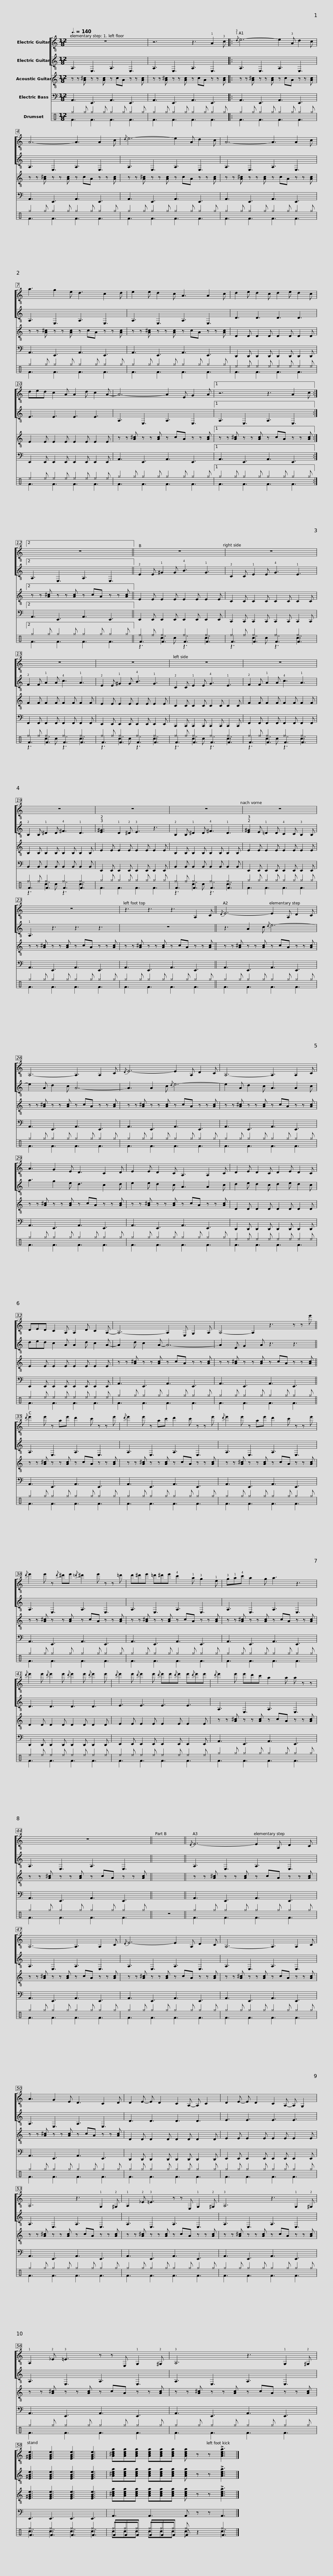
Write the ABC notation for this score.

X:1
%%score [ 1 2 ] 3 4 ( 5 6 7 )
L:1/8
Q:3/8=140
M:12/8
I:linebreak $
K:C
V:1 treble-8
V:2 treble-8
V:3 treble-8
V:4 bass
V:5 perc
K:none
V:6 perc
K:none
V:7 perc
K:none
V:1
 z12 | z6 z3 !1!A2 !3!c |:${/!1!!3!d} e6- e2 !3!A d2 c | A6- A3 A2 c |${/d} e6- e2 A d2 c | %5
 A6- A3 A2 c |$ a3 g2 e d3 c2 d | e2 e d2 c A3 A2 c |$ d2 e d2 c d2 e d2 c | ded c2 A A2 d c2 A- | %10
 A6- A2 E G2 A |1$ z6 z3 A2 c :|2 z12 ||$ z12 | z12 | %15
 z12 |$ z12 | z12 | z12 |$ z12 | %20
 z12 |$ z12 | z12 |$ z12 | z3 z3 z3 A,2 C ||$ %25
{/D} E6- E2 A, D2 C | A,6- A,3 A,2 C |${/D} E6- E2 A, D2 C | A,6- A,3 A,2 C |$ A3 G2 E D3 C2 D | %30
 E2 E D2 C A,3 A,2 C |$ D2 E D2 C D2 E D2 C | DED C2 A, A,2 D C2 A,- | A,6- A,2 E, G,2 A, |$ A,4- A,2 z3 z z e' || %35
{/d'} e'2 e' z ae' d'2 c' z z e' |${/d'} e'2 e' z ac' d'2 c' z z e' |{/d'} e'2 e' z ae' d'2 c' z z e' |${/d'} e'2 e' z{/d'} ^d'e'{/=d'} ^d'2 e' z z =d' | d'^d'e' =d'^d'e' !4!c'2 !1!a !3!g2 !1!e |$ %40
 !3!g!1!a!4!c' a2 g a3 z3 |{/d'} e'2 e'{/d'} e'2 e'{/d'} e'2 e'{/d'} e'2 e' |${/d'} e'2 e'{/d'} e'2 e'{/d'} e'e'{/d'}e' e'{/d'}e'e' |{/d'} e'2 e' e'd'c' a2 a a z z |$ z12 || %45
 x12 ||{/D} E6- E2 A, D2 C |$ A,6- A,3 A,2 C |{/D} E6- E2 A, D2 C |$ A,6- A,3 A,2 C | %50
 A3 G2 E D3 C2 D |$ D2 E- E D2 C2 A,- A, C2 | D2 E- E D2 C2 A,- A, G,2 |$ A,6 z3 !1!G,2 !2!^G, | !1!A,2 !2!_E !3!=E3 z z E, !1!G,2 !2!^G, |$ %55
 !3!A,6 z3 !1!G,2 !2!^G, | !1!A,2 !2!_E !3!=E3 z z E, !1!G,2 !2!^G, |$ !3!A,6 z3 !1!G,2 !2!^G, | [E^GBe]3 [EGBe]3 [EGBe]3 [EGBe]3 | [A^cea][Acea][Acea] [Acea][Acea][Acea] [Acea] z z !>![Acea]3 |] %60
V:2
 A,3 E,3 A,3 E,3 | A,3 E,3 A,3 E,3 |:$ A,3 E,3 A,3 E,3 | A,3 E,3 A,3 E,3 |$ A,3 E,3 A,3 E,3 | %5
 A,3 E,3 A,3 E,3 |$ A,3 E,3 A,3 E,3 | A,3 E,3 A,3 E,3 |$ D3 D3 D3 D3 | E3 E3 E3 E3 | %10
 A,3 E,3 A,3 E,3 |1$ A,3 E,3 A,3 E,3 :|2 A,3 E,3 A,3 E,3 ||$ !2!E2 E !1!^G2 G !4!B3 !1!G3 | !2!C2 C !1!E2 E !4!G3 !1!E3 | %15
 !2!F2 F !1!A2 A !4!c3 !1!A3 |$ !2!E2 E !1!^G2 G !4!B3 !1!G3 | !2!C2 C !1!E2 E !4!G3 !1!E3 | !2!F2 F !1!A2 A !4!c3 !1!A3 |$ !2!B,2 B, !1!^D2 D !4!^F3 !1!D3 | %20
 [E^G]3 !1!D2 !2!^D !3!E3 z3 |$ !2!B,2 B, !1!^D2 D !4!^F3 !1!D3 | [E^G]2 E !1!=D2 D !4!C2 C !3!B,2 B, |$ !1!A,3 z3 z3 z3 | z12 ||$ %25
 z3 A2 c{/d} e6- | e2 A d2 c A6- |$ A3 A2 c{/d} e6- | e2 A d2 c A3 A2 c |$ a3 g2 e d3 c2 d | %30
 e2 e d2 c A3 A2 c |$ d2 e d2 c d2 e d2 c | ded c2 A A2 d c2 A- | A2 d c2 A- A6- |$ A2 E G2 A z3 z3 || %35
 A,3 E,3 A,3 E,3 |$ A,3 E,3 A,3 E,3 | A,3 E,3 A,3 E,3 |$ A,3 E,3 A,3 E,3 | A,3 E,3 A,3 E,3 |$ %40
 A,3 E,3 A,3 E,3 | D3 D3 D3 D3 |$ E3 E3 E3 E3 | A,3 E,3 A,3 E,3 |$ A,3 E,3 A,3 E,3 || %45
 x12 || A,3 E,3 A,3 E,3 |$ A,3 E,3 A,3 E,3 | A,3 E,3 A,3 E,3 |$ A,3 E,3 A,3 E,3 | %50
 A,3 E,3 A,3 E,3 |$ D3 D3 D3 D3 | E3 E3 E3 E3 |$ A,3 E,3 A,3 E,3 | A,3 E,3 A,3 E,3 |$ %55
 A,3 E,3 A,3 E,3 | A,3 E,3 A,3 E,3 |$ A,3 E,3 A,3 E,3 | [E^GBe]3 [EGBe]3 [EGBe]3 [EGBe]3 | [A^cea][Acea][Acea] [Acea][Acea][Acea] [Acea] z z !>![Acea]3 |] %60
V:3
 z z [A^c] z z [Ac] z cA z z [Ac] | z z [A^c] z z [Ac] z cA z z [Ac] |:$ z z [A^c] z z [Ac] z cA z z [Ac] | z z [A^c] z z [Ac] z cA z z [Ac] |$ z z [A^c] z z [Ac] z cA z z [Ac] | %5
 z z [A^c] z z [Ac] z cA z z [Ac] |$ z z [A^c] z z [Ac] z cA z z [Ac] | z z [A^c] z z [Ac] z cA z z [Ac] |$ D2 D D2 D D2 D D2 D | E2 E E2 E E2 E E2 E | %10
 z z [A^c] z z [Ac] z cA z z [Ac] |1$ z z [A^c] z z [Ac] z cA z z [Ac] :|2 z z [A^c] z z [Ac] z cA z z [Ac] ||$ E2 E E2 E E2 E E2 E | C2 C C2 C C2 C C2 C | %15
 F2 F F2 F F2 F F2 F |$ E2 E E2 E E2 E E2 E | C2 C C2 C C2 C C2 C | F2 F F2 F F2 F F2 F |$ B,2 B, B,2 B, B,2 B, B,2 B, | %20
 E2 E E2 E E2 E E2 E |$ B,2 B, B,2 B, B,2 B, B,2 B, | E2 E E2 E E2 E E2 E |$ z z [A^c] z z [Ac] z cA z z [Ac] | z z [A^c] z z [Ac] z cA z z [Ac] ||$ %25
 z z [A^c] z z [Ac] z cA z z [Ac] | z z [A^c] z z [Ac] z cA z z [Ac] |$ z z [A^c] z z [Ac] z cA z z [Ac] | z z [A^c] z z [Ac] z cA z z [Ac] |$ z z [A^c] z z [Ac] z cA z z [Ac] | %30
 z z [A^c] z z [Ac] z cA z z [Ac] |$ D2 D D2 D D2 D D2 D | E2 E E2 E E2 E E2 E | z z [A^c] z z [Ac] z cA z z [Ac] |$ z z [A^c] z z [Ac] z cA z z [Ac] || %35
 z z [A^c] z z [Ac] z cA z z [Ac] |$ z z [A^c] z z [Ac] z cA z z [Ac] | z z [A^c] z z [Ac] z cA z z [Ac] |$ z z [A^c] z z [Ac] z cA z z [Ac] | z z [A^c] z z [Ac] z cA z z [Ac] |$ %40
 z z [A^c] z z [Ac] z cA z z [Ac] | D2 D D2 D D2 D D2 D |$ E2 E E2 E E2 E E2 E | z z [A^c] z z [Ac] z cA z z [Ac] |$ z z [A^c] z z [Ac] z cA z z [Ac] || %45
 x12 || z z [A^c] z z [Ac] z cA z z [Ac] |$ z z [A^c] z z [Ac] z cA z z [Ac] | z z [A^c] z z [Ac] z cA z z [Ac] |$ z z [A^c] z z [Ac] z cA z z [Ac] | %50
 z z [A^c] z z [Ac] z cA z z [Ac] |$ D2 D D2 D D2 D D2 D | E2 E E2 E E2 E E2 E |$ z z [A^c] z z [Ac] z cA z z [Ac] | z z [A^c] z z [Ac] z cA z z [Ac] |$ %55
 z z [A^c] z z [Ac] z cA z z [Ac] | z z [A^c] z z [Ac] z cA z z [Ac] |$ z z [A^c] z z [Ac] z cA z z [Ac] | [E^GBe]3 [EGBe]3 [EGBe]3 [EGBe]3 | [A^cea][Acea][Acea] [Acea][Acea][Acea] [Acea] z z !>![Acea]3 |] %60
V:4
 A,,3 E,,3 A,,3 E,,3 | A,,3 E,,3 A,,3 E,,3 |:$ A,,3 E,,3 A,,3 E,,3 | A,,3 E,,3 A,,3 E,,3 |$ A,,3 E,,3 A,,3 E,,3 | %5
 A,,3 E,,3 A,,3 E,,3 |$ A,,3 E,,3 A,,3 E,,3 | A,,3 E,,3 A,,3 E,,3 |$ D,,2 D,, D,,2 D,, D,,2 D,, D,,2 D,, | E,,2 E,, E,,2 E,, E,,2 E,, E,,2 E,, | %10
 A,,3 E,,3 A,,3 E,,3 |1$ A,,3 E,,3 A,,3 E,,3 :|2 A,,3 E,,3 A,,3 E,,3 ||$ E,,2 E,, E,,2 E,, E,,2 E,, E,,2 E,, | C,,2 C,, C,,2 C,, C,,2 C,, C,,2 C,, | %15
 F,,2 F,, F,,2 F,, F,,2 F,, F,,2 F,, |$ E,,2 E,, E,,2 E,, E,,2 E,, E,,2 E,, | C,,2 C,, C,,2 C,, C,,2 C,, C,,2 C,, | F,,2 F,, F,,2 F,, F,,2 F,, F,,2 F,, |$ B,,2 B,, B,,2 B,, B,,2 B,, B,,2 B,, | %20
 E,,2 E,, E,,2 E,, E,,2 E,, E,,2 E,, |$ B,,2 B,, B,,2 B,, B,,2 B,, B,,2 B,, | E,,2 E,, E,,2 E,, E,,2 E,, E,,2 E,, |$ A,,3 E,,3 A,,3 E,,3 | A,,3 E,,3 A,,3 E,,3 ||$ %25
 A,,3 E,,3 A,,3 E,,3 | A,,3 E,,3 A,,3 E,,3 |$ A,,3 E,,3 A,,3 E,,3 | A,,3 E,,3 A,,3 E,,3 |$ A,,3 E,,3 A,,3 E,,3 | %30
 A,,3 E,,3 A,,3 E,,3 |$ D,,2 D,, D,,2 D,, D,,2 D,, D,,2 D,, | E,,2 E,, E,,2 E,, E,,2 E,, E,,2 E,, | A,,3 E,,3 A,,3 E,,3 |$ A,,3 E,,3 A,,3 E,,3 || %35
 A,,3 E,,3 A,,3 E,,3 |$ A,,3 E,,3 A,,3 E,,3 | A,,3 E,,3 A,,3 E,,3 |$ A,,3 E,,3 A,,3 E,,3 | A,,3 E,,3 A,,3 E,,3 |$ %40
 A,,3 E,,3 A,,3 E,,3 | D,,2 D,, D,,2 D,, D,,2 D,, D,,2 D,, |$ E,,2 E,, E,,2 E,, E,,2 E,, E,,2 E,, | A,,3 E,,3 A,,3 E,,3 |$ A,,3 E,,3 A,,3 E,,3 || %45
 x12 || A,,3 E,,3 A,,3 E,,3 |$ A,,3 E,,3 A,,3 E,,3 | A,,3 E,,3 A,,3 E,,3 |$ A,,3 E,,3 A,,3 E,,3 | %50
 A,,3 E,,3 A,,3 E,,3 |$ D,,2 D,, D,,2 D,, D,,2 D,, D,,2 D,, | E,,2 E,, E,,2 E,, E,,2 E,, E,,2 E,, |$ A,,3 E,,3 A,,3 E,,3 | A,,3 E,,3 A,,3 E,,3 |$ %55
 A,,3 E,,3 A,,3 E,,3 | A,,3 E,,3 A,,3 E,,3 |$ A,,3 E,,3 A,,3 E,,3 | E,,3 E,,3 E,,3 E,,3 | A,,3 A,,3 A,, z z A,,3 |] %60
V:5
 ^g2 ^g ^g2 ^g ^g2 ^g ^g2 ^g | ^g2 ^g ^g2 ^g ^g2 ^g ^g2 ^g |:$ ^g2 ^g ^g2 ^g ^g2 ^g ^g2 ^g | ^g2 ^g ^g2 ^g ^g2 ^g ^g2 ^g |$ ^g2 ^g ^g2 ^g ^g2 ^g ^g2 ^g | %5
 ^g2 ^g ^g2 ^g ^g2 ^g ^g2 ^g |$ ^g2 ^g ^g2 ^g ^g2 ^g ^g2 ^g | ^g2 ^g ^g2 ^g ^g2 ^g ^g2 ^g |$ ^e2 ^e ^e2 ^e ^e2 ^e ^e2 ^e | ^e2 ^e ^e2 ^e ^e2 ^e ^e2 ^e | %10
 ^g2 ^g ^g2 ^g ^g2 ^g ^g2 ^g |1$ ^g2 ^g ^g2 ^g ^g2 ^g ^g2 ^g :|2 ^g2 ^g ^g2 ^g ^g2 ^g ^g2 ^g ||$ F3 F3 F3 F3 | F3 F3 F3 F3 | %15
 F3 F3 F3 F3 |$ F3 F3 F3 F3 | F3 F3 F3 F3 | F3 F3 F3 F3 |$ F3 F3 F3 F3 | %20
 ^g2 ^g ^g2 ^g ^g2 ^g ^g2 ^g |$ F3 F3 F3 F3 | ^g2 ^g ^g2 ^g ^g2 ^g ^g2 ^g |$ ^g2 ^g ^g2 ^g ^g2 ^g ^g2 ^g | ^g2 ^g ^g2 ^g ^g2 ^g ^g2 ^g ||$ %25
 ^g2 ^g ^g2 ^g ^g2 ^g ^g2 ^g | ^g2 ^g ^g2 ^g ^g2 ^g ^g2 ^g |$ ^g2 ^g ^g2 ^g ^g2 ^g ^g2 ^g | ^g2 ^g ^g2 ^g ^g2 ^g ^g2 ^g |$ ^g2 ^g ^g2 ^g ^g2 ^g ^g2 ^g | %30
 ^g2 ^g ^g2 ^g ^g2 ^g ^g2 ^g |$ ^e2 ^e ^e2 ^e ^e2 ^e ^e2 ^e | ^e2 ^e ^e2 ^e ^e2 ^e ^e2 ^e | ^g2 ^g ^g2 ^g ^g2 ^g ^g2 ^g |$ ^g2 ^g ^g2 ^g ^g2 ^g ^g2 ^g || %35
 ^g2 ^g ^g2 ^g ^g2 ^g ^g2 ^g |$ ^g2 ^g ^g2 ^g ^g2 ^g ^g2 ^g | ^g2 ^g ^g2 ^g ^g2 ^g ^g2 ^g |$ ^g2 ^g ^g2 ^g ^g2 ^g ^g2 ^g | ^g2 ^g ^g2 ^g ^g2 ^g ^g2 ^g |$ %40
 ^g2 ^g ^g2 ^g ^g2 ^g ^g2 ^g | ^e2 ^e ^e2 ^e ^e2 ^e ^e2 ^e |$ ^e2 ^e ^e2 ^e ^e2 ^e ^e2 ^e | ^g2 ^g ^g2 ^g ^g2 ^g ^g2 ^g |$ ^g2 ^g ^g2 ^g ^g2 ^g ^g2 ^g || %45
 z12 || ^g2 ^g ^g2 ^g ^g2 ^g ^g2 ^g |$ ^g2 ^g ^g2 ^g ^g2 ^g ^g2 ^g | ^g2 ^g ^g2 ^g ^g2 ^g ^g2 ^g |$ ^g2 ^g ^g2 ^g ^g2 ^g ^g2 ^g | %50
 ^g2 ^g ^g2 ^g ^g2 ^g ^g2 ^g |$ ^g2 ^g ^g2 ^g ^g2 ^g ^g2 ^g | ^g2 ^g ^g2 ^g ^g2 ^g ^g2 ^g |$ ^g2 ^g ^g2 ^g ^g2 ^g ^g2 ^g | ^g2 ^g ^g2 ^g ^g2 ^g ^g2 ^g |$ %55
 ^g2 ^g ^g2 ^g ^g2 ^g ^g2 ^g | ^g2 ^g ^g2 ^g ^g2 ^g ^g2 ^g |$ ^g2 ^g ^g2 ^g ^g2 ^g ^g2 ^g | F3 F3 F3 F3 | FFF FFF F z2 F3 |] %60
V:6
 F3 F3 F3 F3 | F3 F3 F3 F3 |:$ F3 F3 F3 F3 | F3 F3 F3 F3 |$ F3 F3 F3 F3 | %5
 F3 F3 F3 F3 |$ F3 F3 F3 F3 | F3 F3 F3 F3 |$ F3 F3 F3 F3 | F3 F3 F3 F3 | %10
 F3 F3 F3 F3 |1$ F3 F3 F3 F3 :|2 F3 F3 F3 F3 ||$ ^f2 ^f ^f3 ^f3 ^f3 | ^f2 ^f ^f3 ^f3 ^f3 | %15
 ^f2 ^f ^f3 ^f3 ^f3 |$ ^f2 ^f ^f3 ^f3 ^f3 | ^f2 ^f ^f3 ^f3 ^f3 | ^f2 ^f ^f3 ^f3 ^f3 |$ ^f2 ^f ^f3 ^f3 ^f3 | %20
 F3 F3 F3 F3 |$ ^f2 ^f ^f3 ^f3 ^f3 | F3 F3 F3 F3 |$ F3 F3 F3 F3 | F3 F3 F3 F3 ||$ %25
 F3 F3 F3 F3 | F3 F3 F3 F3 |$ F3 F3 F3 F3 | F3 F3 F3 F3 |$ F3 F3 F3 F3 | %30
 F3 F3 F3 F3 |$ F3 F3 F3 F3 | F3 F3 F3 F3 | F3 F3 F3 F3 |$ F3 F3 F3 F3 || %35
 F3 F3 F3 F3 |$ F3 F3 F3 F3 | F3 F3 F3 F3 |$ F3 F3 F3 F3 | F3 F3 F3 F3 |$ %40
 F3 F3 F3 F3 | F3 F3 F3 F3 |$ F3 F3 F3 F3 | F3 F3 F3 F3 |$ F3 F3 F3 F3 || %45
 x12 || F3 F3 F3 F3 |$ F3 F3 F3 F3 | F3 F3 F3 F3 |$ F3 F3 F3 F3 | %50
 F3 F3 F3 F3 |$ F3 F3 F3 F3 | F3 F3 F3 F3 |$ F3 F3 F3 F3 | F3 F3 F3 F3 |$ %55
 F3 F3 F3 F3 | F3 F3 F3 F3 |$ F3 F3 F3 F3 | ^f3 ^f3 ^f3 ^f3 | ^f^f^f ^f^f^f ^f z2 ^f3 |] %60
V:7
 x12 | x12 |:$ x12 | x12 |$ x12 | %5
 x12 |$ x12 | x12 |$ x12 | x12 | %10
 x12 |1$ x12 :|2 x12 ||$ z3 c2 c z3 c3 | z3 c2 c z3 c3 | %15
 z3 c2 c z3 c3 |$ z3 c2 c z3 c3 | z3 c2 c z3 c3 | z3 c2 c z3 c3 |$ z3 c2 c z3 c3 | %20
 x12 |$ z3 c2 c z3 c3 | x12 |$ x12 | x12 ||$ %25
 x12 | x12 |$ x12 | x12 |$ x12 | %30
 x12 |$ x12 | x12 | x12 |$ x12 || %35
 x12 |$ x12 | x12 |$ x12 | x12 |$ %40
 x12 | x12 |$ x12 | x12 |$ x12 || %45
 x12 || x12 |$ x12 | x12 |$ x12 | %50
 x12 |$ x12 | x12 |$ x12 | x12 |$ %55
 x12 | x12 |$ x12 | c3 c3 c3 c3 | ccc ccc c z2 c3 |] %60
